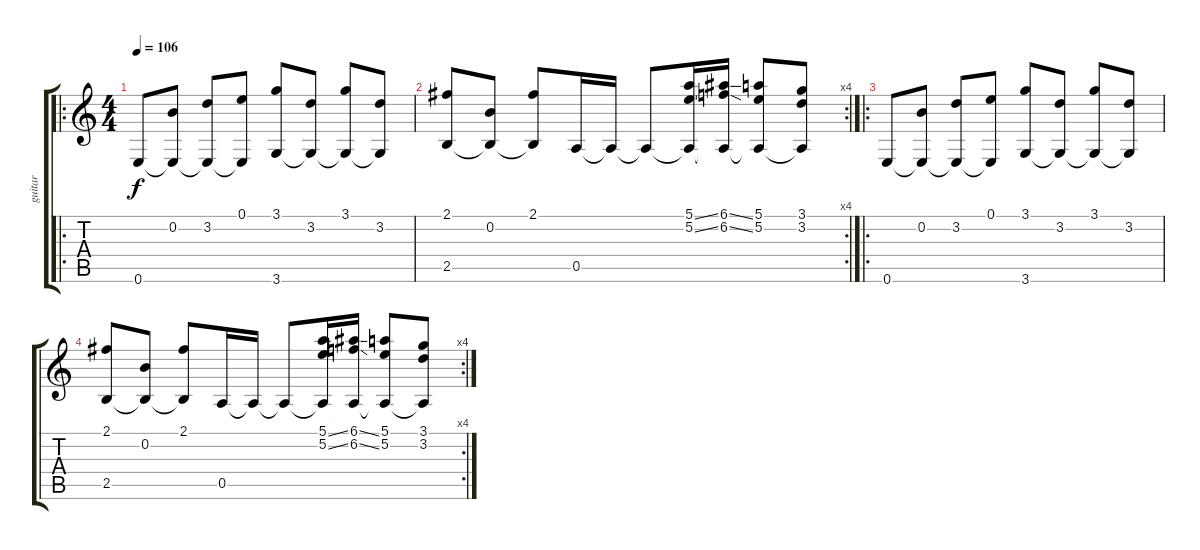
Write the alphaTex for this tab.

\track ("guitar" "guitar") {instrument acousticguitarsteel}
\staff {score tabs}
\tuning (E4 B3 G3 D3 A2 E2) {hide}
\ro
\ts (4 4)
\tempo 106
\clef g2
\ks c
0.6.8{dy f instrument acousticguitarsteel} (0.2 0.6{t}).8 (3.2 0.6{t}).8 (0.1 0.6{t}).8 (3.1 3.6).8 (3.2 3.6{t}).8 (3.1 3.6{t}).8 (3.2 3.6{t}).8 |
\rc 4
(2.1 2.5).8 (0.2 2.5{t}).8 (2.1 2.5{t}).8 0.5.16 0.5{t}.16 0.5{t}.8 (5.1{ss} 5.2{ss} 0.5{t}).16 (6.1{ss} 6.2{ss} 0.5{t}).16 (5.1 5.2 0.5{t}).8 (3.1 3.2 0.5{t}).8 |
\ro
0.6.8 (0.2 0.6{t}).8 (3.2 0.6{t}).8 (0.1 0.6{t}).8 (3.1 3.6).8 (3.2 3.6{t}).8 (3.1 3.6{t}).8 (3.2 3.6{t}).8 |
\rc 4
(2.1 2.5).8 (0.2 2.5{t}).8 (2.1 2.5{t}).8 0.5.16 0.5{t}.16 0.5{t}.8 (5.1{ss} 5.2{ss} 0.5{t}).16 (6.1{ss} 6.2{ss} 0.5{t}).16 (5.1 5.2 0.5{t}).8 (3.1 3.2 0.5{t}).8
